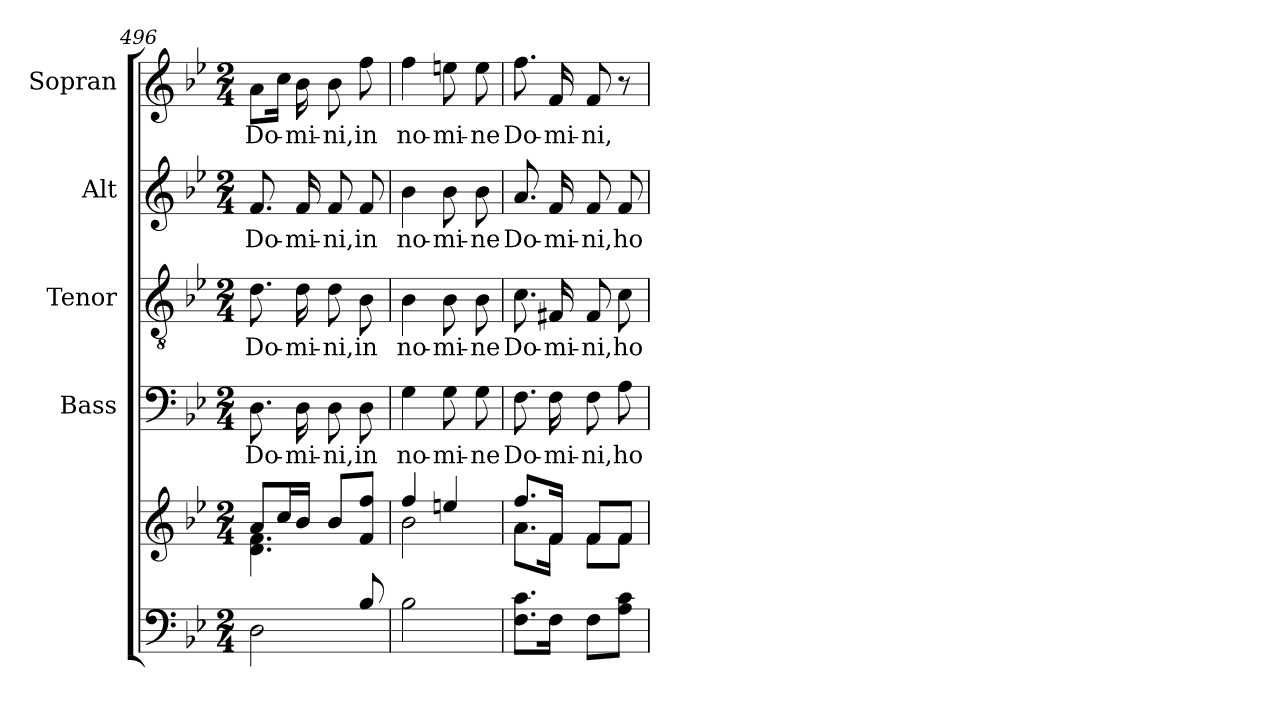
**kern	**kern	**kern	**text	**kern	**text	**kern	**text	**kern	**text
*part5	*part5	*part4	*part4	*part3	*part3	*part2	*part2	*part1	*part1
*staff6	*staff5	*staff4	*staff4	*staff3	*staff3	*staff2	*staff2	*staff1	*staff1
*	*	*I"Bass	*	*I"Tenor	*	*I"Alt	*	*I"Sopran	*
*	*	*I'B.	*	*I'T.	*	*I'A.	*	*I'S.	*
!!LO:PB:g=z
*clefF4	*clefG2	*clefF4	*	*clefGv2	*	*clefG2	*	*clefG2	*
*k[b-e-]	*k[b-e-]	*k[b-e-]	*	*k[b-e-]	*	*k[b-e-]	*	*k[b-e-]	*
*B-:	*B-:	*B-:	*	*B-:	*	*B-:	*	*B-:	*
*M2/4	*M2/4	*M2/4	*	*M2/4	*	*M2/4	*	*M2/4	*
=496	=496	=496	=496	=496	=496	=496	=496	=496	=496
*^	*^	*	*	*	*	*	*	*	*
!	!	!	!	!	!LO:LY:b	!	!LO:LY:b	!	!LO:LY:b	!	!LO:LY:b
4.ryy	2D\	8a/L	4.d\ 4.f\	8.D\	Do-	8.d\	Do-	8.f/	Do-	8a\L	Do-
.	.	16cc/L	.	.	.	.	.	.	.	16cc\Jk	.
!	!	!	!	!	!LO:LY:b	!	!LO:LY:b	!	!LO:LY:b	!	!LO:LY:b
.	.	16b-/JJ	.	16D\	-mi-	16d\	-mi-	16f/	-mi-	16b-\	-mi-
!	!	!	!	!	!LO:LY:b	!	!LO:LY:b	!	!LO:LY:b	!	!LO:LY:b
.	.	8b-/L	.	8D\	-ni,	8d\	-ni,	8f/	-ni,	8b-\	-ni,
!	!	!	!	!	!LO:LY:b	!	!LO:LY:b	!	!LO:LY:b	!	!LO:LY:b
8B-/	.	8f/ 8ff/J	8ryy	8D\	in	8B-\	in	8f/	in	8ff\	in
*v	*v	*	*	*	*	*	*	*	*	*	*
=497	=497	=497	=497	=497	=497	=497	=497	=497	=497	=497
!	!	!	!	!LO:LY:b	!	!LO:LY:b	!	!LO:LY:b	!	!LO:LY:b
2B-\	4ff/	2b-\	4G\	no-	4B-\	no-	4b-\	no-	4ff\	no-
!	!	!	!	!LO:LY:b	!	!LO:LY:b	!	!LO:LY:b	!	!LO:LY:b
.	4een/	.	8G\	-mi-	8B-\	-mi-	8b-\	-mi-	8een\	-mi-
!	!	!	!	!LO:LY:b	!	!LO:LY:b	!	!LO:LY:b	!	!LO:LY:b
.	.	.	8G\	-ne	8B-\	-ne	8b-\	-ne	8ee\	-ne
=498	=498	=498	=498	=498	=498	=498	=498	=498	=498	=498
!	!	!	!	!LO:LY:b	!	!LO:LY:b	!	!LO:LY:b	!	!LO:LY:b
8.F\ 8.c\L	8.ff/L	8.a\L	8.F\	Do-	8.c\	Do-	8.a/	Do-	8.ff\	Do-
!	!	!	!	!LO:LY:b	!	!LO:LY:b	!	!LO:LY:b	!	!LO:LY:b
16F\Jk	16f/Jk	16f\Jk	16F\	-mi-	16F#X/	-mi-	16f/	-mi-	16f/	-mi-
!	!	!	!	!LO:LY:b	!	!LO:LY:b	!	!LO:LY:b	!	!LO:LY:b
8F\L	8f/L	8f\L	8F\	-ni,	8F#/	-ni,	8f/	-ni,	8f/	-ni,
!	!	!	!	!LO:LY:b	!	!LO:LY:b	!	!LO:LY:b	!	!
8A\ 8c\J	8f/J	8f\J	8A\	ho-	8c\	ho-	8f/	ho-	8r	.
*	*v	*v	*	*	*	*	*	*	*	*
=	=	=	=	=	=	=	=	=	=
*-	*-	*-	*-	*-	*-	*-	*-	*-	*-
